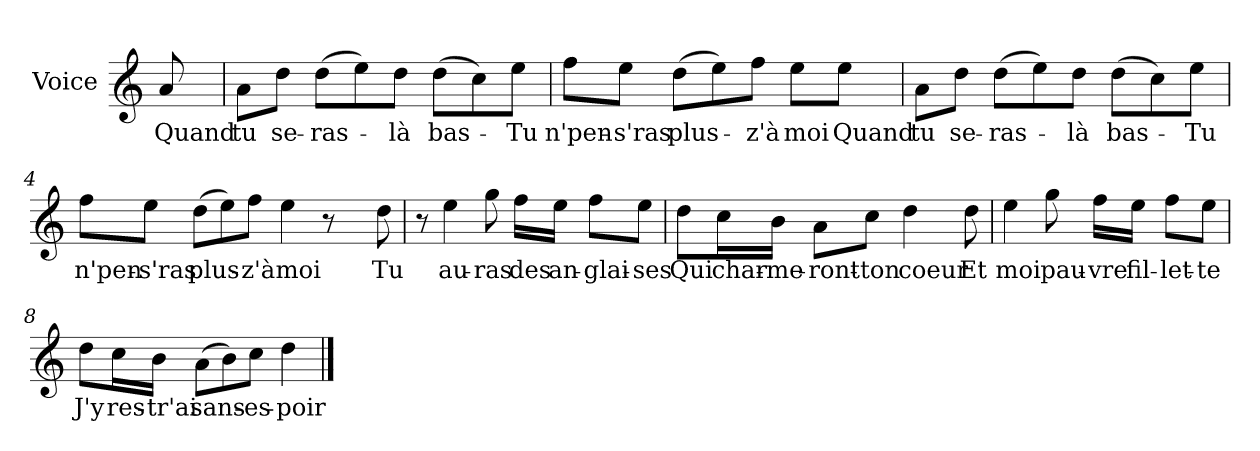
**kern	**text
*part1	*part1
*staff1	*staff1
*I"Voice	*
*I'V	*
*clefG2	*
*k[]	*
*C:	*
=	=
8a/	Quand
=1	=1
8a\L	tu
8dd\J	se-
(>8dd\L	-ras-
8ee\)	.
8dd\J	-là
(>8dd\L	bas-
8cc\)	.
8ee\J	-Tu
=2	=2
8ff\L	n'pen-
8ee\J	-s'ras
(>8dd\L	plus-
8ee\)	.
8ff\J	-z'à
8ee\L	moi
8ee\J	Quand
!!LO:LB:g=z
=3	=3
8a\L	tu
8dd\J	se-
(>8dd\L	-ras-
8ee\)	.
8dd\J	-là
(>8dd\L	bas-
8cc\)	.
8ee\J	-Tu
=4	=4
8ff\L	n'pen-
8ee\J	-s'ras
(>8dd\L	plus-
8ee\)	.
8ff\J	-z'à
4ee\	moi
8r	.
8ryy	.
8dd\	Tu
=5	=5
8r	.
4ee\	au-
8gg\	-ras
16ff\LL	des
16ee\JJ	an-
8ff\L	-glai-
8ee\J	-ses
!!LO:LB:g=z
=6	=6
8dd\L	Qui
16cc\L	char-
16b\JJ	-me-
8a\L	-ront-
8cc\J	-ton
4dd\	coeur
8dd\	Et
=7	=7
4ee\	moi
8gg\	pau-
16ff\LL	-vre
16ee\JJ	fil-
8ff\L	-let-
8ee\J	-te
=8	=8
8dd\L	J'y
16cc\L	res-
16b\JJ	-tr'ai
(>8a\L	sans-
8b\)	.
8cc\J	-es-
4dd\	-poir
==	==
*-	*-
